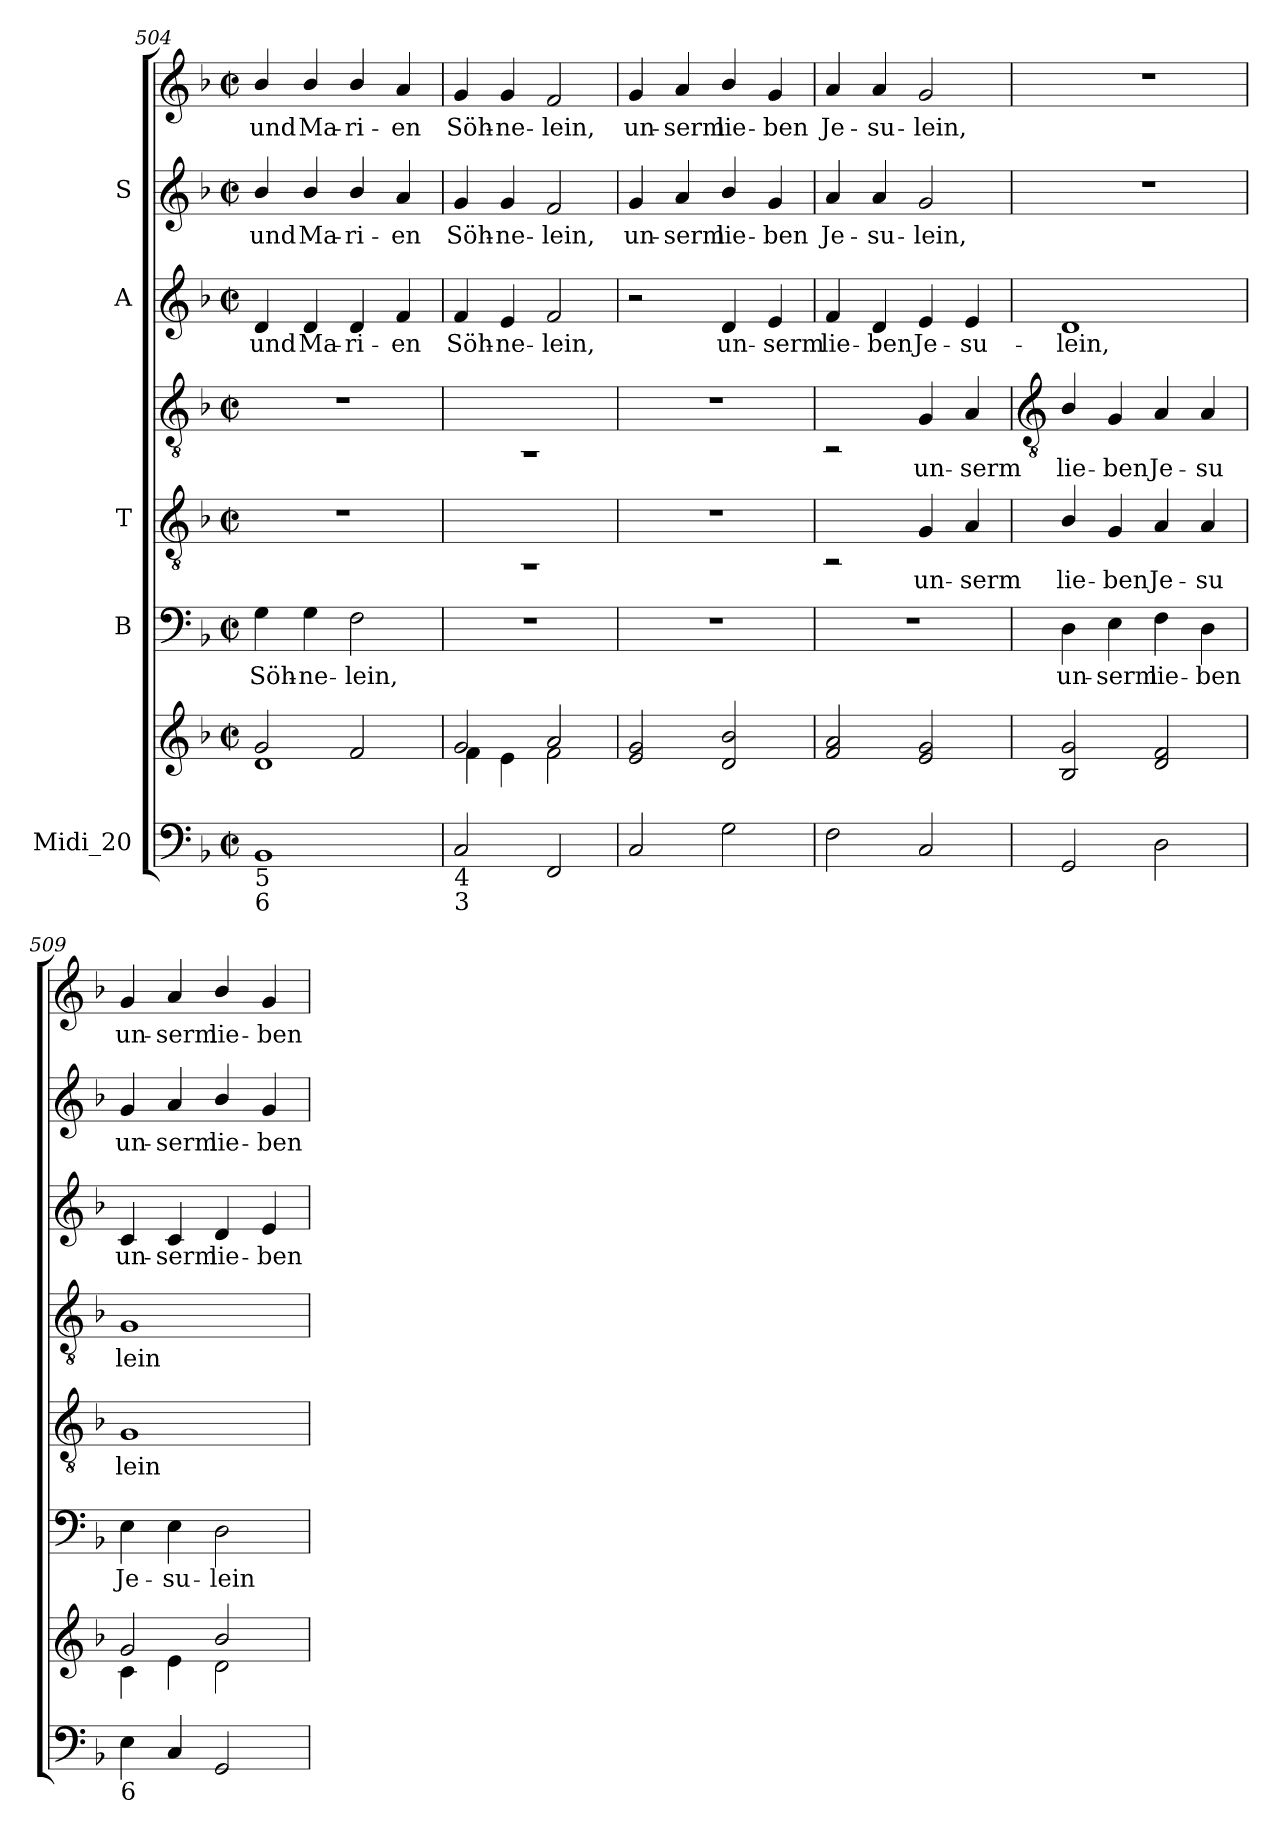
**kern	**kern	**kern	**text	**kern	**text	**kern	**text	**kern	**text	**kern	**text	**kern	**text
*part5	*part5	*part4	*part4	*part3	*part3	*part3	*part3	*part2	*part2	*part1	*part1	*part1	*part1
*staff8	*staff7	*staff6	*staff6	*staff5	*staff5	*staff4	*staff4	*staff3	*staff3	*staff2	*staff2	*staff1	*staff1
*I"Midi_20	*	*I"B	*	*I"T	*	*	*	*I"A	*	*I"S	*	*	*
*clefF4	*clefG2	*clefF4	*	*clefGv2	*	*clefGv2	*	*clefG2	*	*clefG2	*	*clefG2	*
*k[b-]	*k[b-]	*k[b-]	*	*k[b-]	*	*k[b-]	*	*k[b-]	*	*k[b-]	*	*k[b-]	*
*F:	*F:	*F:	*	*F:	*	*F:	*	*F:	*	*F:	*	*F:	*
*M2/2	*M2/2	*M2/2	*	*M2/2	*	*M2/2	*	*M2/2	*	*M2/2	*	*M2/2	*
*met(c|)	*met(c|)	*met(c|)	*	*met(c|)	*	*met(c|)	*	*met(c|)	*	*met(c|)	*	*met(c|)	*
=504	=504	=504	=504	=504	=504	=504	=504	=504	=504	=504	=504	=504	=504
*	*^	*	*	*	*	*	*	*	*	*	*	*	*
!LO:TX:b:t=5	!	!	!	!	!	!	!	!	!	!	!	!	!	!
!LO:TX:b:t=6	!	!	!	!	!	!	!	!	!	!	!	!	!	!
!	!	!	!	!LO:LY:b	!	!	!	!	!	!LO:LY:b	!	!LO:LY:b	!	!LO:LY:b
1BB-	2g	1d\	4G	Söh-	1r	.	1r	.	4d	und	4b-/	und	4b-/	und
!	!	!	!	!LO:LY:b	!	!	!	!	!	!LO:LY:b	!	!LO:LY:b	!	!LO:LY:b
.	.	.	4G	-ne-	.	.	.	.	4d	Ma-	4b-/	Ma-	4b-/	Ma-
!	!	!	!	!LO:LY:b	!	!	!	!	!	!LO:LY:b	!	!LO:LY:b	!	!LO:LY:b
.	2f	.	2F	-lein,	.	.	.	.	4d	-ri-	4b-/	-ri-	4b-/	-ri-
!	!	!	!	!	!	!	!	!	!	!LO:LY:b	!	!LO:LY:b	!	!LO:LY:b
.	.	.	.	.	.	.	.	.	4f	-en	4a	-en	4a	-en
=505	=505	=505	=505	=505	=505	=505	=505	=505	=505	=505	=505	=505	=505	=505
!LO:TX:b:t=4	!	!	!	!	!	!	!	!	!	!	!	!	!	!
!LO:TX:b:t=3	!	!	!	!	!	!	!	!	!	!	!	!	!	!
!	!	!	!	!	!	!	!	!	!	!LO:LY:b	!	!LO:LY:b	!	!LO:LY:b
2C	2g	4f\	1r	.	1rBB	.	1rBB	.	4f	Söh-	4g	Söh-	4g	Söh-
!	!	!	!	!	!	!	!	!	!	!LO:LY:b	!	!LO:LY:b	!	!LO:LY:b
.	.	4e\	.	.	.	.	.	.	4e	-ne-	4g	-ne-	4g	-ne-
!	!	!	!	!	!	!	!	!	!	!LO:LY:b	!	!LO:LY:b	!	!LO:LY:b
2FF	2a	2f\	.	.	.	.	.	.	2f	-lein,	2f	-lein,	2f	-lein,
=506	=506	=506	=506	=506	=506	=506	=506	=506	=506	=506	=506	=506	=506	=506
!	!	!	!	!	!	!	!	!	!	!	!	!LO:LY:b	!	!LO:LY:b
2C	2e 2g	2ryy	1r	.	1r	.	1r	.	2r	.	4g	un-	4g	un-
!	!	!	!	!	!	!	!	!	!	!	!	!LO:LY:b	!	!LO:LY:b
.	.	.	.	.	.	.	.	.	.	.	4a	-serm	4a	-serm
!	!	!	!	!	!	!	!	!	!	!LO:LY:b	!	!LO:LY:b	!	!LO:LY:b
2G	2d 2b-	2ryy	.	.	.	.	.	.	4d	un-	4b-/	lie-	4b-/	lie-
!	!	!	!	!	!	!	!	!	!	!LO:LY:b	!	!LO:LY:b	!	!LO:LY:b
.	.	.	.	.	.	.	.	.	4e	-serm	4g	-ben	4g	-ben
=507	=507	=507	=507	=507	=507	=507	=507	=507	=507	=507	=507	=507	=507	=507
!	!	!	!	!	!	!	!	!	!	!LO:LY:b	!	!LO:LY:b	!	!LO:LY:b
2F	2f 2a	2ryy	1r	.	2rBB	.	2rBB	.	4f	lie-	4a	Je-	4a	Je-
!	!	!	!	!	!	!	!	!	!	!LO:LY:b	!	!LO:LY:b	!	!LO:LY:b
.	.	.	.	.	.	.	.	.	4d	-ben	4a	-su-	4a	-su-
!	!	!	!	!	!	!LO:LY:b	!	!LO:LY:b	!	!LO:LY:b	!	!LO:LY:b	!	!LO:LY:b
2C	2e 2g	2ryy	.	.	4G	un-	4G	un-	4e	Je-	2g	-lein,	2g	-lein,
!	!	!	!	!	!	!LO:LY:b	!	!LO:LY:b	!	!LO:LY:b	!	!	!	!
.	.	.	.	.	4A	-serm	4A	-serm	4e	-su-	.	.	.	.
!!LO:LB:g=z
=508	=508	=508	=508	=508	=508	=508	=508	=508	=508	=508	=508	=508	=508	=508
*	*	*	*	*	*	*	*clefGv2	*	*	*	*	*	*	*
!	!	!	!	!LO:LY:b	!	!LO:LY:b	!	!LO:LY:b	!	!LO:LY:b	!	!	!	!
2GG	2B- 2g	2ryy	4D	un-	4B-/	lie-	4B-/	lie-	1d	-lein,	1r	.	1r	.
!	!	!	!	!LO:LY:b	!	!LO:LY:b	!	!LO:LY:b	!	!	!	!	!	!
.	.	.	4E	-serm	4G	-ben	4G	-ben	.	.	.	.	.	.
!	!	!	!	!LO:LY:b	!	!LO:LY:b	!	!LO:LY:b	!	!	!	!	!	!
2D	2d 2f	2ryy	4F	lie-	4A	Je-	4A	Je-	.	.	.	.	.	.
!	!	!	!	!LO:LY:b	!	!LO:LY:b	!	!LO:LY:b	!	!	!	!	!	!
.	.	.	4D	-ben	4A	-su	4A	-su	.	.	.	.	.	.
=509	=509	=509	=509	=509	=509	=509	=509	=509	=509	=509	=509	=509	=509	=509
!LO:TX:b:t=6	!	!	!	!	!	!	!	!	!	!	!	!	!	!
!	!	!	!	!LO:LY:b	!	!LO:LY:b	!	!LO:LY:b	!	!LO:LY:b	!	!LO:LY:b	!	!LO:LY:b
4E	2g	4c\	4E	Je-	1G	lein	1G	lein	4c	un-	4g	un-	4g	un-
!	!	!	!	!LO:LY:b	!	!	!	!	!	!LO:LY:b	!	!LO:LY:b	!	!LO:LY:b
4C	.	4e\	4E	-su-	.	.	.	.	4c	-serm	4a	-serm	4a	-serm
!	!	!	!	!LO:LY:b	!	!	!	!	!	!LO:LY:b	!	!LO:LY:b	!	!LO:LY:b
2GG	2b-/	2d\	2D	-lein	.	.	.	.	4d	lie-	4b-/	lie-	4b-/	lie-
!	!	!	!	!	!	!	!	!	!	!LO:LY:b	!	!LO:LY:b	!	!LO:LY:b
.	.	.	.	.	.	.	.	.	4e	-ben	4g	-ben	4g	-ben
*	*v	*v	*	*	*	*	*	*	*	*	*	*	*	*
=	=	=	=	=	=	=	=	=	=	=	=	=	=
*-	*-	*-	*-	*-	*-	*-	*-	*-	*-	*-	*-	*-	*-
